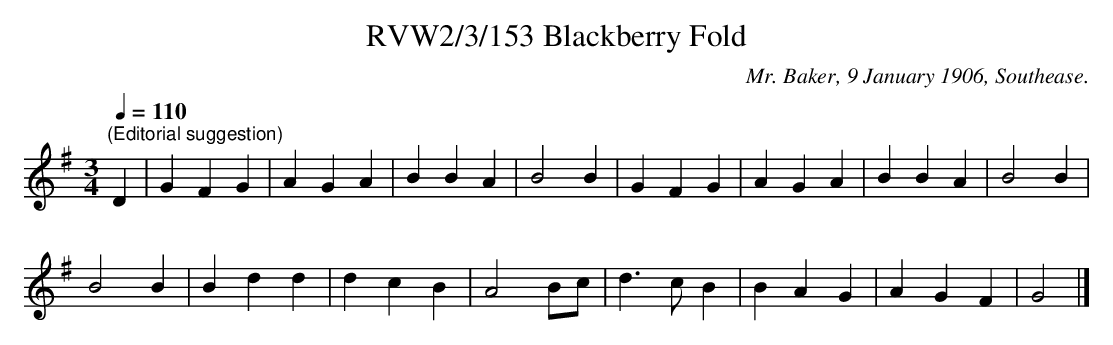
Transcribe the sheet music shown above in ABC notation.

X:1
T:RVW2/3/153 Blackberry Fold
C:Mr. Baker, 9 January 1906, Southease.
L:1/4
Q:1/4=110
M:3/4
K:G
"^(Editorial suggestion)" D | G F G | A G A | B B A | B2 B | G F G | A G A | B B A | B2 B |$ B2 B |
B d d | d c B | A2 B/c/ | d3/2 c/ B | B A G | A G F | G2 |]
